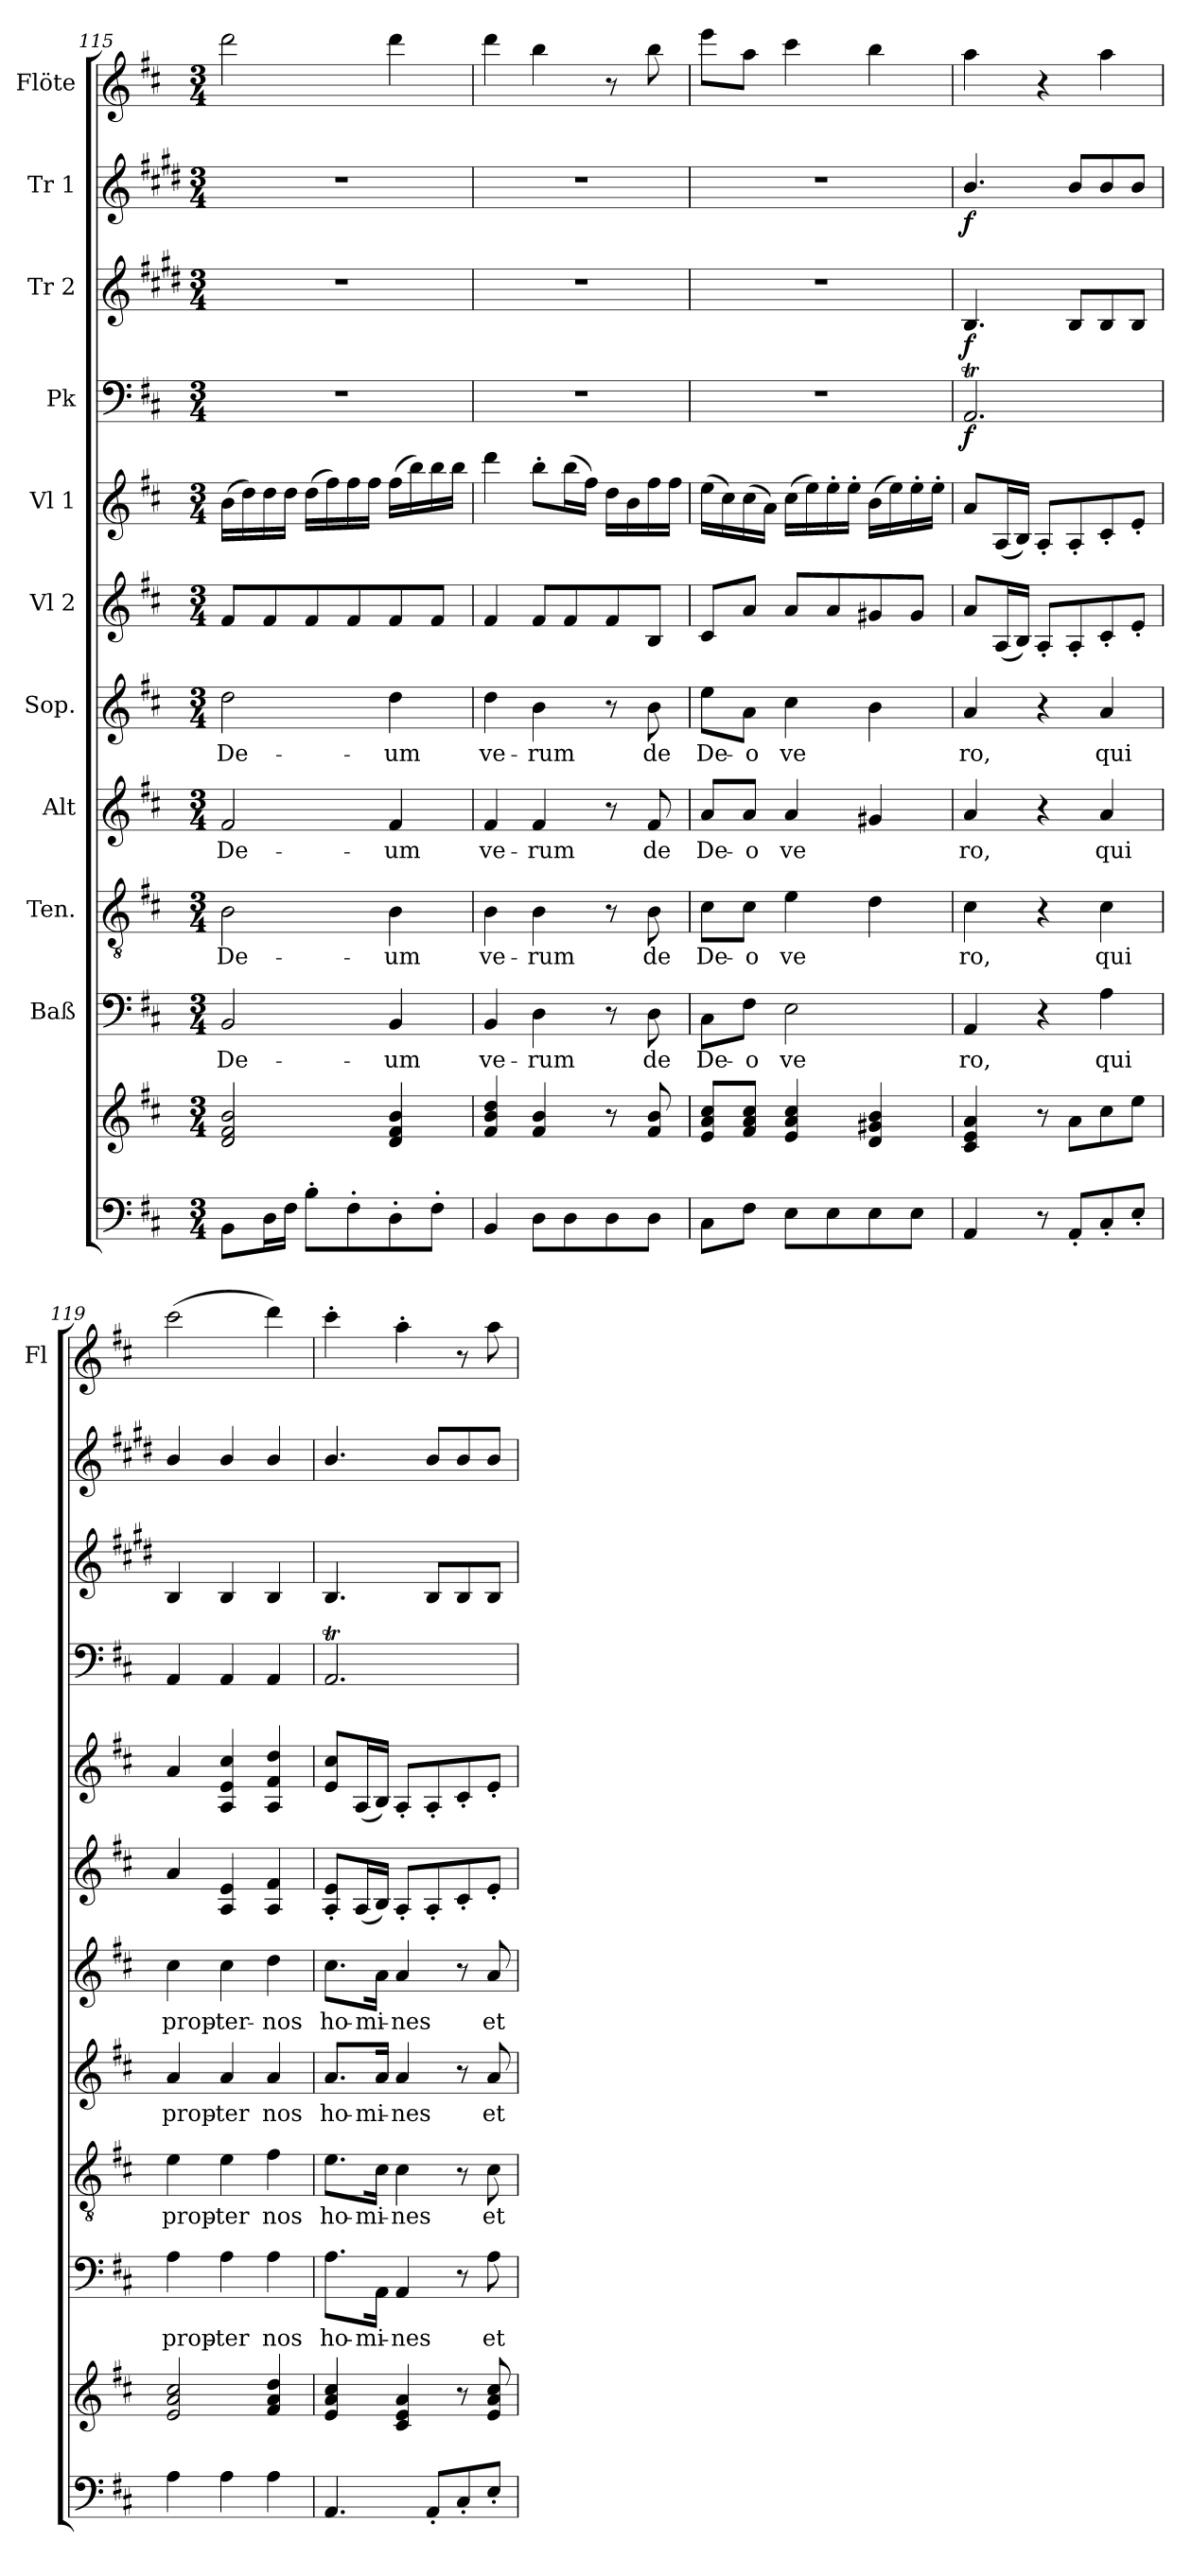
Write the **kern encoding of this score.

**kern	**kern	**kern	**text	**kern	**text	**kern	**text	**kern	**text	**kern	**kern	**kern	**dynam	**kern	**dynam	**kern	**dynam	**kern
*part11	*part11	*part10	*part10	*part9	*part9	*part8	*part8	*part7	*part7	*part6	*part5	*part4	*part4	*part3	*part3	*part2	*part2	*part1
*staff12	*staff11	*staff10	*staff10	*staff9	*staff9	*staff8	*staff8	*staff7	*staff7	*staff6	*staff5	*staff4	*staff4	*staff3	*staff3	*staff2	*staff2	*staff1
*	*	*I"Baß	*	*I"Ten.	*	*I"Alt	*	*I"Sop.	*	*I"Vl 2	*I"Vl 1	*I"Pk	*	*I"Tr 2	*	*I"Tr 1	*	*I"Flöte
*	*	*	*	*	*	*	*	*	*	*	*	*	*	*	*	*	*	*I'Fl
*clefF4	*clefG2	*clefF4	*	*clefGv2	*	*clefG2	*	*clefG2	*	*clefG2	*clefG2	*clefF4	*	*clefG2	*	*clefG2	*	*clefG2
*	*	*	*	*	*	*	*	*	*	*	*	*	*	*ITrd1c2	*	*ITrd1c2	*	*
*k[f#c#]	*k[f#c#]	*k[f#c#]	*	*k[f#c#]	*	*k[f#c#]	*	*k[f#c#]	*	*k[f#c#]	*k[f#c#]	*k[f#c#]	*	*k[f#c#]	*	*k[f#c#]	*	*k[f#c#]
*D:	*D:	*D:	*	*D:	*	*D:	*	*D:	*	*D:	*D:	*D:	*	*D:	*	*D:	*	*D:
*M3/4	*M3/4	*M3/4	*	*M3/4	*	*M3/4	*	*M3/4	*	*M3/4	*M3/4	*M3/4	*	*M3/4	*	*M3/4	*	*M3/4
=115	=115	=115	=115	=115	=115	=115	=115	=115	=115	=115	=115	=115	=115	=115	=115	=115	=115	=115
!	!	!	!LO:LY:b	!	!LO:LY:b	!	!LO:LY:b	!	!LO:LY:b	!	!	!	!	!	!	!	!	!
8BB\L	2d/ 2f#/ 2b/	2BB/	De-	2B\	De-	2f#/	De-	2dd\	De-	8f#/L	(>16b\LL	2.r	.	2.r	.	2.r	.	2ddd\
.	.	.	.	.	.	.	.	.	.	.	16dd\)	.	.	.	.	.	.	.
16D\L	.	.	.	.	.	.	.	.	.	8f#/	16dd\	.	.	.	.	.	.	.
16F#\JJ	.	.	.	.	.	.	.	.	.	.	16dd\JJ	.	.	.	.	.	.	.
8B'>\L	.	.	.	.	.	.	.	.	.	8f#/	(>16dd\LL	.	.	.	.	.	.	.
.	.	.	.	.	.	.	.	.	.	.	16ff#\)	.	.	.	.	.	.	.
8F#'>\	.	.	.	.	.	.	.	.	.	8f#/	16ff#\	.	.	.	.	.	.	.
.	.	.	.	.	.	.	.	.	.	.	16ff#\JJ	.	.	.	.	.	.	.
!	!	!	!LO:LY:b	!	!LO:LY:b	!	!LO:LY:b	!	!LO:LY:b	!	!	!	!	!	!	!	!	!
8D'>\	4d/ 4f#/ 4b/	4BB/	-um	4B\	-um	4f#/	-um	4dd\	-um	8f#/	(>16ff#\LL	.	.	.	.	.	.	4ddd\
.	.	.	.	.	.	.	.	.	.	.	16bb\)	.	.	.	.	.	.	.
8F#'>\J	.	.	.	.	.	.	.	.	.	8f#/J	16bb\	.	.	.	.	.	.	.
.	.	.	.	.	.	.	.	.	.	.	16bb\JJ	.	.	.	.	.	.	.
=116	=116	=116	=116	=116	=116	=116	=116	=116	=116	=116	=116	=116	=116	=116	=116	=116	=116	=116
!	!	!	!LO:LY:b	!	!LO:LY:b	!	!LO:LY:b	!	!LO:LY:b	!	!	!	!	!	!	!	!	!
4BB/	4f#/ 4b/ 4dd/	4BB/	ve-	4B\	ve-	4f#/	ve-	4dd\	ve-	4f#/	4ddd\	2.r	.	2.r	.	2.r	.	4ddd\
!	!	!	!LO:LY:b	!	!LO:LY:b	!	!LO:LY:b	!	!LO:LY:b	!	!	!	!	!	!	!	!	!
8D\L	4f#/ 4b/	4D\	-rum	4B\	-rum	4f#/	-rum	4b\	-rum	8f#/L	8bb'>\L	.	.	.	.	.	.	4bb\
8D\	.	.	.	.	.	.	.	.	.	8f#/	(>16bb\L	.	.	.	.	.	.	.
.	.	.	.	.	.	.	.	.	.	.	16ff#\JJ)	.	.	.	.	.	.	.
8D\	8r	8r	.	8r	.	8r	.	8r	.	8f#/	16dd\LL	.	.	.	.	.	.	8r
.	.	.	.	.	.	.	.	.	.	.	16b\	.	.	.	.	.	.	.
!	!	!	!LO:LY:b	!	!LO:LY:b	!	!LO:LY:b	!	!LO:LY:b	!	!	!	!	!	!	!	!	!
8D\J	8f#/ 8b/	8D\	de	8B\	de	8f#/	de	8b\	de	8B/J	16ff#\	.	.	.	.	.	.	8bb\
.	.	.	.	.	.	.	.	.	.	.	16ff#\JJ	.	.	.	.	.	.	.
!!LO:PB:g=z
=117	=117	=117	=117	=117	=117	=117	=117	=117	=117	=117	=117	=117	=117	=117	=117	=117	=117	=117
!	!	!	!LO:LY:b	!	!LO:LY:b	!	!LO:LY:b	!	!LO:LY:b	!	!	!	!	!	!	!	!	!
8C#\L	8e/ 8a/ 8cc#/L	8C#\L	De-	8c#\L	De-	8a/L	De-	8ee\L	De-	8c#/L	(>16ee\LL	2.r	.	2.r	.	2.r	.	8eee\L
.	.	.	.	.	.	.	.	.	.	.	16cc#\)	.	.	.	.	.	.	.
!	!	!	!LO:LY:b	!	!LO:LY:b	!	!LO:LY:b	!	!LO:LY:b	!	!	!	!	!	!	!	!	!
8F#\J	8f#/ 8a/ 8cc#/J	8F#\J	-o	8c#\J	-o	8a/J	-o	8a\J	-o	8a/J	(>16cc#\	.	.	.	.	.	.	8aa\J
.	.	.	.	.	.	.	.	.	.	.	16a\JJ)	.	.	.	.	.	.	.
!	!	!	!LO:LY:b	!	!LO:LY:b	!	!LO:LY:b	!	!LO:LY:b	!	!	!	!	!	!	!	!	!
8E\L	4e/ 4a/ 4cc#/	2E\	ve	4e\	ve	4a/	ve	4cc#\	ve	8a/L	(>16cc#\LL	.	.	.	.	.	.	4ccc#\
.	.	.	.	.	.	.	.	.	.	.	16ee\)	.	.	.	.	.	.	.
8E\	.	.	.	.	.	.	.	.	.	8a/	16ee'>\	.	.	.	.	.	.	.
.	.	.	.	.	.	.	.	.	.	.	16ee'>\JJ	.	.	.	.	.	.	.
8E\	4d/ 4g#X/ 4b/	.	.	4d\	.	4g#X/	.	4b\	.	8g#X/	(>16b\LL	.	.	.	.	.	.	4bb\
.	.	.	.	.	.	.	.	.	.	.	16ee\)	.	.	.	.	.	.	.
8E\J	.	.	.	.	.	.	.	.	.	8g#/J	16ee'>\	.	.	.	.	.	.	.
.	.	.	.	.	.	.	.	.	.	.	16ee'>\JJ	.	.	.	.	.	.	.
=118	=118	=118	=118	=118	=118	=118	=118	=118	=118	=118	=118	=118	=118	=118	=118	=118	=118	=118
!	!	!	!LO:LY:b	!	!LO:LY:b	!	!LO:LY:b	!	!LO:LY:b	!	!	!	!LO:DY:b	!	!LO:DY:b	!	!LO:DY:b	!
4AA/	4c#/ 4e/ 4a/	4AA/	ro,	4c#\	ro,	4a/	ro,	4a/	ro,	8a/L	8a/L	2.AAT/	f	4.A/	f	4.a/	f	4aa\
.	.	.	.	.	.	.	.	.	.	(<16A/L	(<16A/L	.	.	.	.	.	.	.
.	.	.	.	.	.	.	.	.	.	16B/JJ)	16B/JJ)	.	.	.	.	.	.	.
8r	8r	4r	.	4r	.	4r	.	4r	.	8A'</L	8A'</L	.	.	.	.	.	.	4r
8AA'</L	8a\L	.	.	.	.	.	.	.	.	8A'</	8A'</	.	.	8A/L	.	8a/L	.	.
!	!	!	!LO:LY:b	!	!LO:LY:b	!	!LO:LY:b	!	!LO:LY:b	!	!	!	!	!	!	!	!	!
8C#'</	8cc#\	4A\	qui	4c#\	qui	4a/	qui	4a/	qui	8c#'</	8c#'</	.	.	8A/	.	8a/	.	4aa\
8E'</J	8ee\J	.	.	.	.	.	.	.	.	8e'</J	8e'</J	.	.	8A/J	.	8a/J	.	.
=119	=119	=119	=119	=119	=119	=119	=119	=119	=119	=119	=119	=119	=119	=119	=119	=119	=119	=119
!	!	!	!LO:LY:b	!	!LO:LY:b	!	!LO:LY:b	!	!LO:LY:b	!	!	!	!	!	!	!	!	!
4A\	2e/ 2a/ 2cc#/	4A\	prop-	4e\	prop-	4a/	prop-	4cc#\	prop-	4a/	4a/	4AA/	.	4A/	.	4a/	.	(>2ccc#\
!	!	!	!LO:LY:b	!	!LO:LY:b	!	!LO:LY:b	!	!LO:LY:b	!	!	!	!	!	!	!	!	!
4A\	.	4A\	-ter	4e\	-ter	4a/	-ter	4cc#\	-ter-	4A/ 4e/	4A/ 4e/ 4cc#/	4AA/	.	4A/	.	4a/	.	.
!	!	!	!LO:LY:b	!	!LO:LY:b	!	!LO:LY:b	!	!LO:LY:b	!	!	!	!	!	!	!	!	!
4A\	4f#/ 4a/ 4dd/	4A\	nos	4f#\	nos	4a/	nos	4dd\	-nos	4A/ 4f#/	4A/ 4f#/ 4dd/	4AA/	.	4A/	.	4a/	.	4ddd\)
=120	=120	=120	=120	=120	=120	=120	=120	=120	=120	=120	=120	=120	=120	=120	=120	=120	=120	=120
!	!	!	!LO:LY:b	!	!LO:LY:b	!	!LO:LY:b	!	!LO:LY:b	!	!	!	!	!	!	!	!	!
4.AA/	4e/ 4a/ 4cc#/	8.A\L	ho-	8.e\L	ho-	8.a/L	ho-	8.cc#\L	ho-	8A/'< 8e/'<L	8e/ 8cc#/L	2.AAT/	.	4.A/	.	4.a/	.	4ccc#'>\
.	.	.	.	.	.	.	.	.	.	(<16A/L	(<16A/L	.	.	.	.	.	.	.
!	!	!	!LO:LY:b	!	!LO:LY:b	!	!LO:LY:b	!	!LO:LY:b	!	!	!	!	!	!	!	!	!
.	.	16AA\Jk	-mi-	16c#\Jk	-mi-	16a/Jk	-mi-	16a\Jk	-mi-	16B/JJ)	16B/JJ)	.	.	.	.	.	.	.
!	!	!	!LO:LY:b	!	!LO:LY:b	!	!LO:LY:b	!	!LO:LY:b	!	!	!	!	!	!	!	!	!
.	4c#/ 4e/ 4a/	4AA/	-nes	4c#\	-nes	4a/	-nes	4a/	-nes	8A'</L	8A'</L	.	.	.	.	.	.	4aa'>\
8AA'</L	.	.	.	.	.	.	.	.	.	8A'</	8A'</	.	.	8A/L	.	8a/L	.	.
8C#'</	8r	8r	.	8r	.	8r	.	8r	.	8c#'</	8c#'</	.	.	8A/	.	8a/	.	8r
!	!	!	!LO:LY:b	!	!LO:LY:b	!	!LO:LY:b	!	!LO:LY:b	!	!	!	!	!	!	!	!	!
8E'</J	8e/ 8a/ 8cc#/	8A\	et	8c#\	et	8a/	et	8a/	et	8e'</J	8e'</J	.	.	8A/J	.	8a/J	.	8aa\
=	=	=	=	=	=	=	=	=	=	=	=	=	=	=	=	=	=	=
*-	*-	*-	*-	*-	*-	*-	*-	*-	*-	*-	*-	*-	*-	*-	*-	*-	*-	*-
